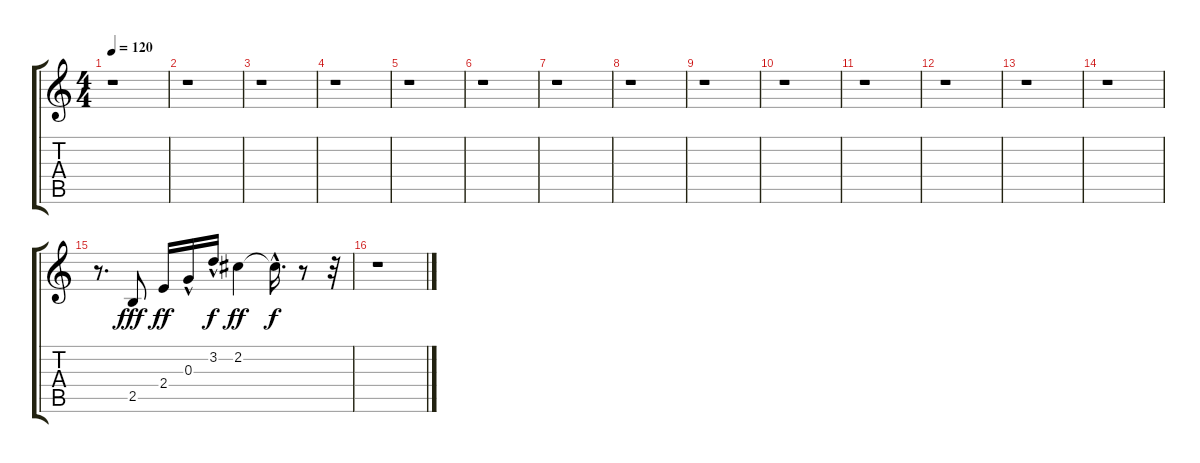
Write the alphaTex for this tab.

\track "" {instrument acousticguitarsteel}
\staff {score tabs}
\tuning (E4 B3 G3 D3 A2 E2) {hide}
\ts (4 4)
\tempo 120
\clef g2
\ks c
r.1{dy f} |
r.1 |
r.1 |
r.1 |
r.1 |
r.1 |
r.1 |
r.1 |
r.1 |
r.1 |
r.1 |
r.1 |
r.1 |
r.1 |
r.8{d} 2.5.8{dy fff} 2.4.16{dy ff} 0.3{hac}.16 3.2{hac}.16{dy f} 2.2.4{dy ff} 2.2{hac t}.16{d dy f} r.8 r.32 |
r.1
